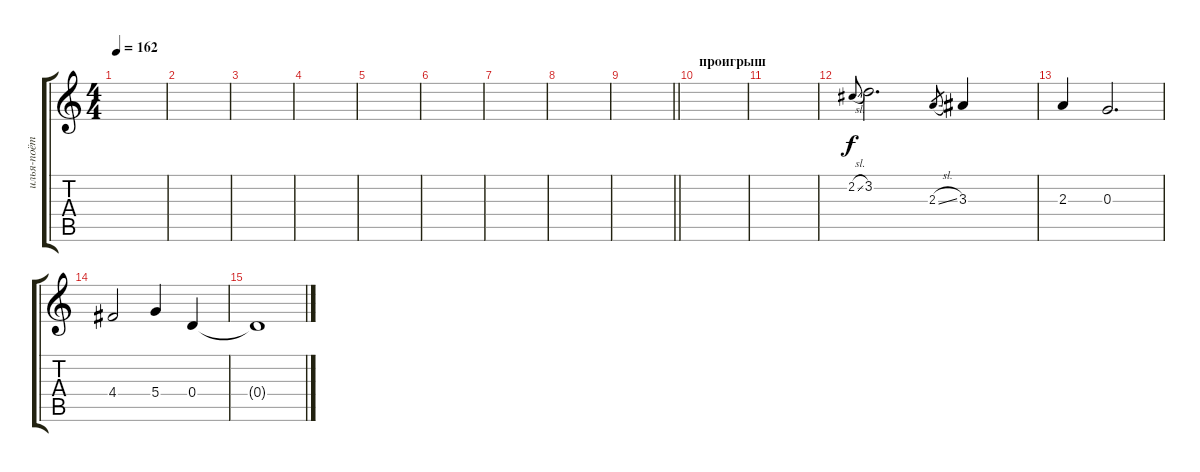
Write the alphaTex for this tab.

\track ("илья-поёт" "илья-поёт") {instrument electricbassfinger}
\staff {score tabs}
\tuning (E4 B3 G3 D3 A2 E2) {hide}
\ts (4 4)
\tempo 162
\clef g2
\ks c
|
|
|
|
|
|
|
|
\barLineRight lightlight
|
\section ("" "проигрыш")
|
|
2.2{sl}.8{gr onbeat} 3.2.2{d} 2.3{sl}.8{gr} 3.3.4 |
2.3.4 0.3.2{d} |
4.4.2 5.4.4 0.4.4 |
0.4{t}.1
